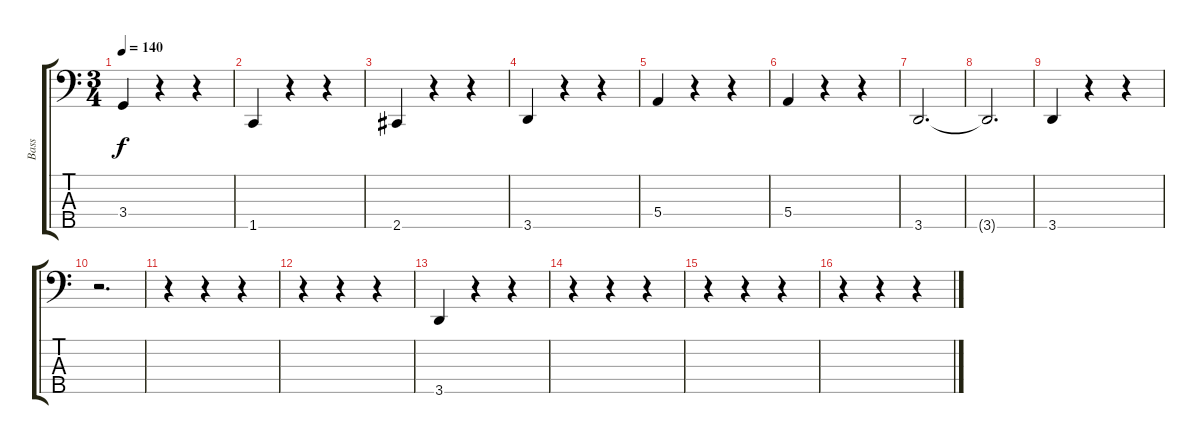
\track ("Bass" "Bass") {instrument electricbassfinger}
\staff {score tabs}
\tuning (G2 D2 A1 E1 B0) {hide}
\ts (3 4)
\tempo 140
\clef f4
\ks c
3.4.4{dy f} r.4 r.4 |
1.5.4 r.4 r.4 |
2.5.4 r.4 r.4 |
3.5.4 r.4 r.4 |
5.4.4 r.4 r.4 |
5.4.4 r.4 r.4 |
3.5.2{d} |
3.5{t}.2{d} |
3.5.4 r.4 r.4 |
r.2{d} |
r.4 r.4 r.4 |
r.4 r.4 r.4 |
3.5.4 r.4 r.4 |
r.4 r.4 r.4 |
r.4 r.4 r.4 |
r.4 r.4 r.4
